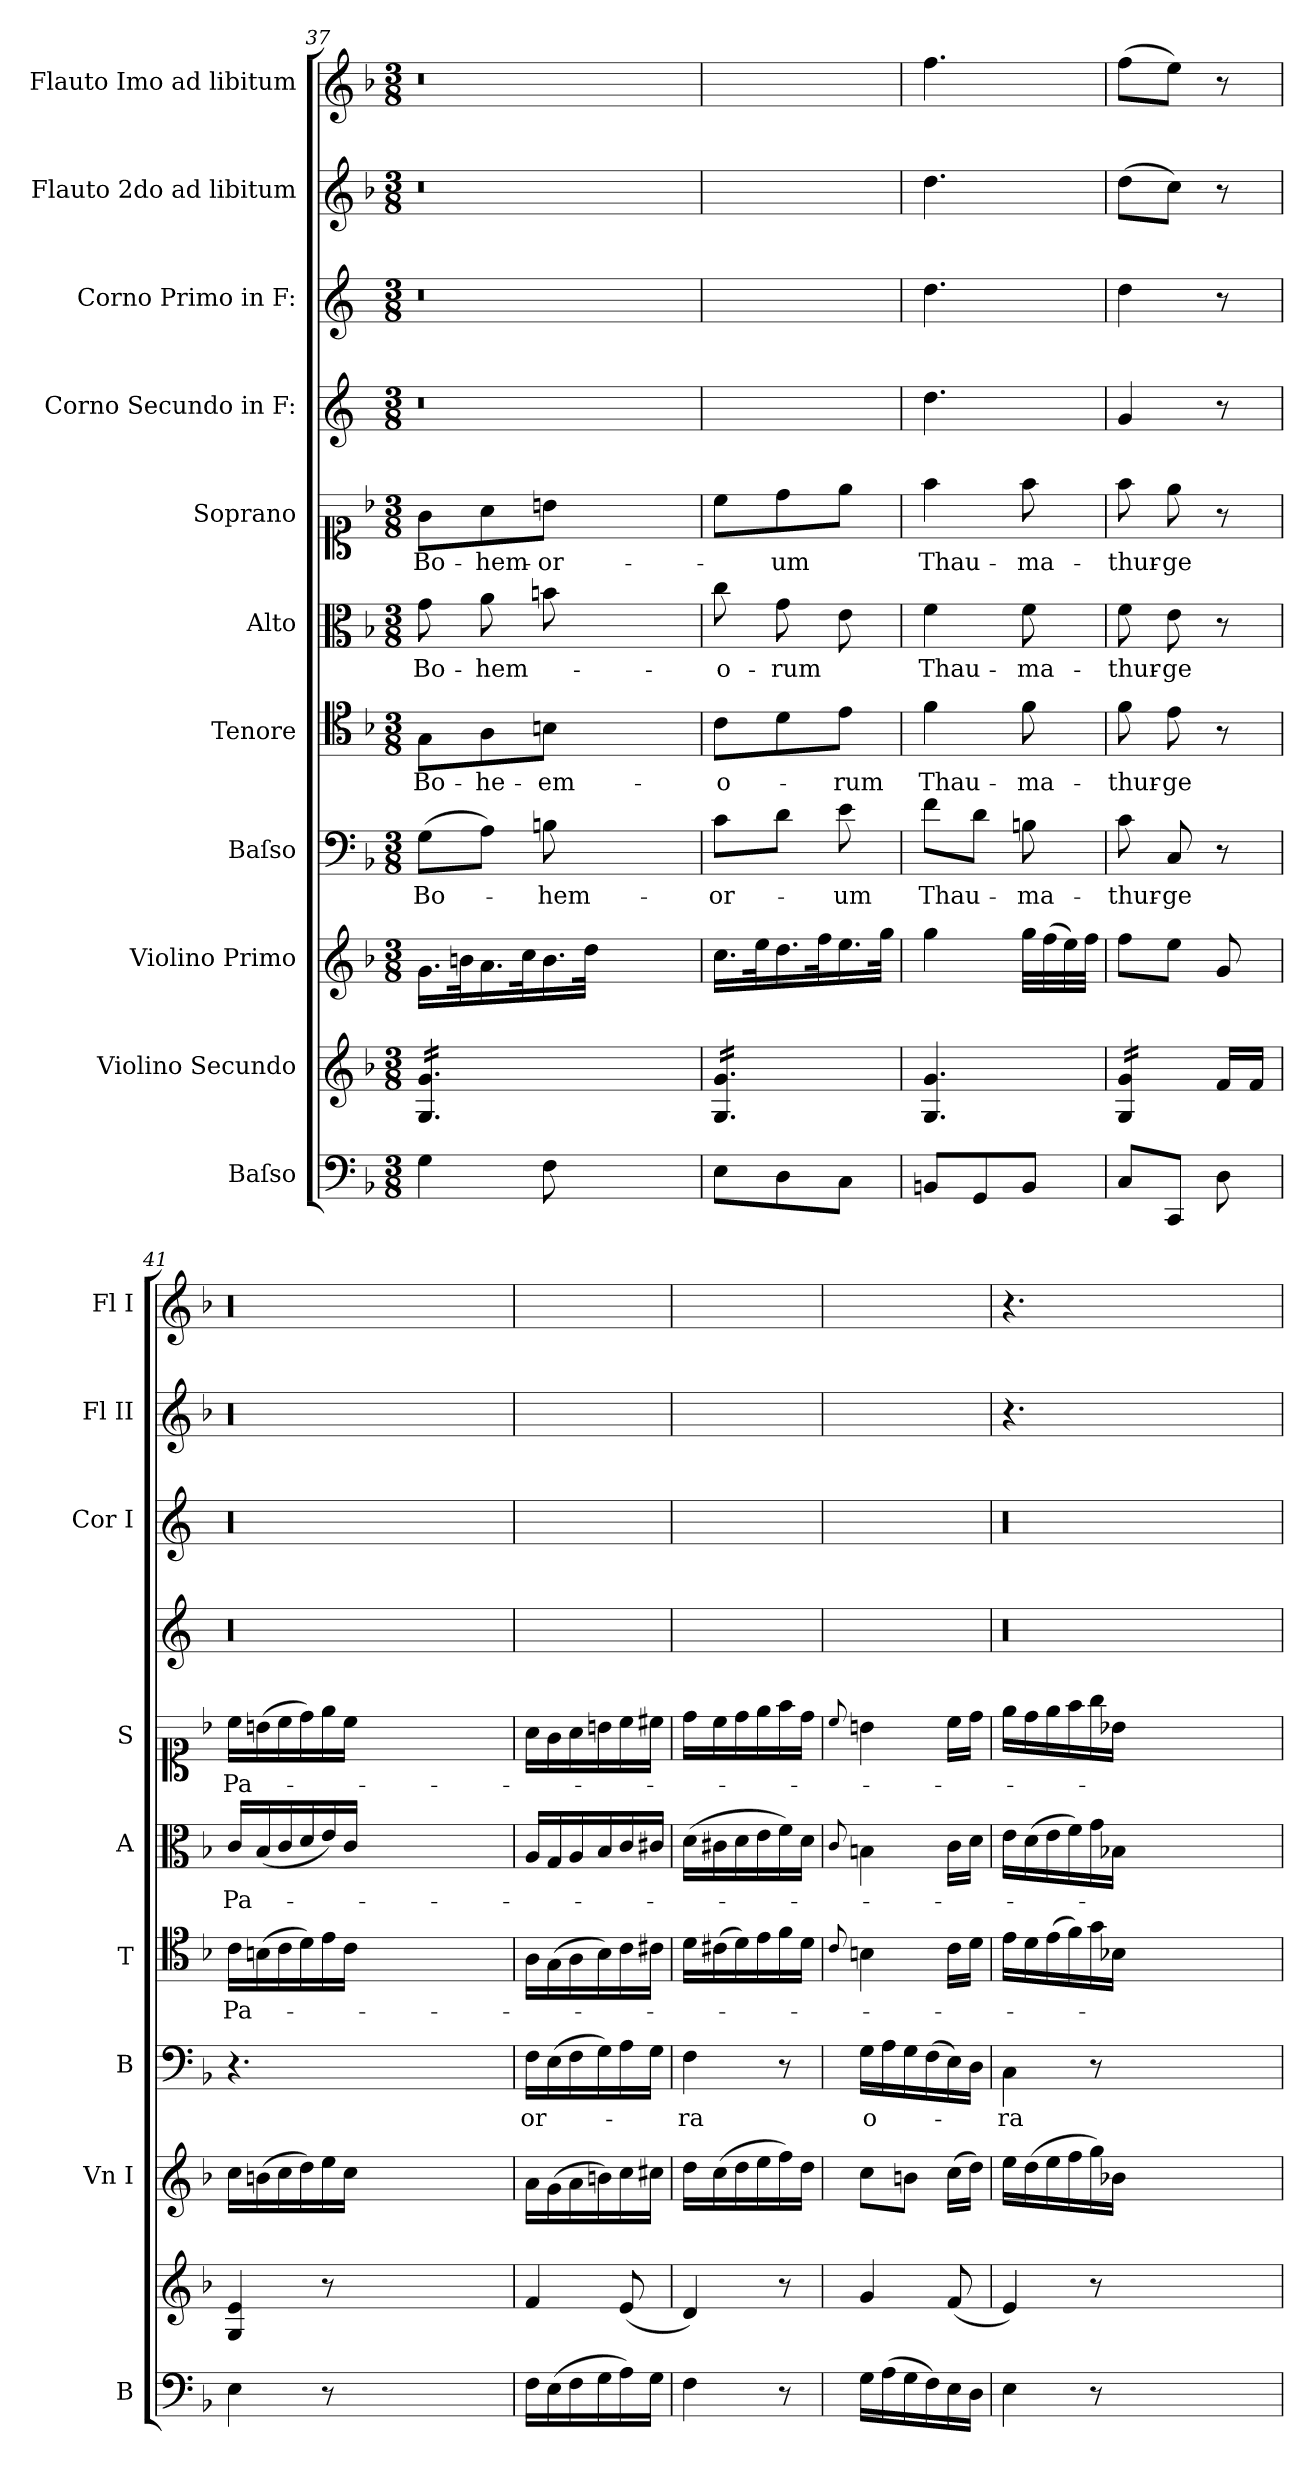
**kern	**kern	**kern	**kern	**text	**kern	**text	**kern	**text	**kern	**text	**kern	**kern	**kern	**kern
*part11	*part10	*part9	*part8	*part8	*part7	*part7	*part6	*part6	*part5	*part5	*part4	*part3	*part2	*part1
*staff11	*staff10	*staff9	*staff8	*staff8	*staff7	*staff7	*staff6	*staff6	*staff5	*staff5	*staff4	*staff3	*staff2	*staff1
*I"Baſso	*I"Violino Secundo	*I"Violino Primo	*I"Baſso	*	*I"Tenore	*	*I"Alto	*	*I"Soprano	*	*I"Corno Secundo in F:	*I"Corno Primo in F:	*I"Flauto 2do ad libitum	*I"Flauto Imo ad libitum
*I'B	*	*I'Vn I	*I'B	*	*I'T	*	*I'A	*	*I'S	*	*	*I'Cor I	*I'Fl II	*I'Fl I
*clefF4	*clefG2	*clefG2	*clefF4	*	*clefC4	*	*clefC3	*	*clefC1	*	*clefG2	*clefG2	*clefG2	*clefG2
*	*	*	*	*	*	*	*	*	*	*	*ITrd4c7	*ITrd4c7	*	*
*k[b-]	*k[b-]	*k[b-]	*k[b-]	*	*k[b-]	*	*k[b-]	*	*k[b-]	*	*k[b-]	*k[b-]	*k[b-]	*k[b-]
*F:	*F:	*F:	*F:	*	*F:	*	*F:	*	*F:	*	*	*	*F:	*F:
*M3/8	*M3/8	*M3/8	*M3/8	*	*M3/8	*	*M3/8	*	*M3/8	*	*M3/8	*M3/8	*M3/8	*M3/8
=37	=37	=37	=37	=37	=37	=37	=37	=37	=37	=37	=37	=37	=37	=37
!	!	!	!	!	!	!	!	!	!	!	!LO:N:vis=0	!LO:N:vis=0	!LO:N:vis=0	!LO:N:vis=0
*	*tremolo	*	*	*	*	*	*	*	*	*	*	*	*	*
4G\	16G/ 16g/LL	16.g\LL	(8G\L	Bo-	8G\L	Bo-	8g\	Bo-	8g\L	Bo-	2.r	2.r	2.r	2.r
.	16G/ 16g/	.	.	.	.	.	.	.	.	.	.	.	.	.
.	.	32bn\K	.	.	.	.	.	.	.	.	.	.	.	.
.	16G/ 16g/	16.a\	8A\J)	.	8A\	-he-	8a\	-hem-	8a\	-hem-	.	.	.	.
.	16G/ 16g/	.	.	.	.	.	.	.	.	.	.	.	.	.
.	.	32cc\K	.	.	.	.	.	.	.	.	.	.	.	.
8F\	16G/ 16g/	16.b\	8Bn\	-hem-	8Bn\J	-em-	8bn\	.	8bn\J	-or-	.	.	.	.
.	16G/ 16g/JJ	.	.	.	.	.	.	.	.	.	.	.	.	.
.	.	32dd\JJk	.	.	.	.	.	.	.	.	.	.	.	.
4.ryy	4.ryy	4.ryy	4.ryy	.	4.ryy	.	4.ryy	.	4.ryy	.	.	.	.	.
=38	=38	=38	=38	=38	=38	=38	=38	=38	=38	=38	=38	=38	=38	=38
8E\L	16G/ 16g/LL	16.cc\LL	8c\L	-or-	8c\L	-o-	8cc\	-o-	8cc\L	.	4.ryy	4.ryy	4.ryy	4.ryy
.	16G/ 16g/	.	.	.	.	.	.	.	.	.	.	.	.	.
.	.	32ee\K	.	.	.	.	.	.	.	.	.	.	.	.
8D\	16G/ 16g/	16.dd\	8d\J	.	8d\	.	8g\	-rum	8dd\	-um	.	.	.	.
.	16G/ 16g/	.	.	.	.	.	.	.	.	.	.	.	.	.
.	.	32ff\K	.	.	.	.	.	.	.	.	.	.	.	.
8C\J	16G/ 16g/	16.ee\	8e\	-um	8e\J	-rum	8e\	.	8ee\J	.	.	.	.	.
.	16G/ 16g/JJ	.	.	.	.	.	.	.	.	.	.	.	.	.
*	*Xtremolo	*	*	*	*	*	*	*	*	*	*	*	*	*
.	.	32gg\JJk	.	.	.	.	.	.	.	.	.	.	.	.
=39	=39	=39	=39	=39	=39	=39	=39	=39	=39	=39	=39	=39	=39	=39
8BBn/L	4.G/ 4.g/	4gg\	8f\L	Thau-	4f\	Thau-	4f\	Thau-	4ff\	Thau-	4.g\	4.g\	4.dd\	4.ff\
8GG/	.	.	8d\J	.	.	.	.	.	.	.	.	.	.	.
8BB/J	.	32gg\LLL	8Bn\	-ma-	8f\	-ma-	8f\	-ma-	8ff\	-ma-	.	.	.	.
.	.	(32ff\	.	.	.	.	.	.	.	.	.	.	.	.
.	.	32ee\)	.	.	.	.	.	.	.	.	.	.	.	.
.	.	32ff\JJJ	.	.	.	.	.	.	.	.	.	.	.	.
=40	=40	=40	=40	=40	=40	=40	=40	=40	=40	=40	=40	=40	=40	=40
*	*tremolo	*	*	*	*	*	*	*	*	*	*	*	*	*
8C/L	16G/ 16g/LL	8ff\L	8c\	-thur-	8f\	-thur-	8f\	-thur-	8ff\	-thur-	4c/	4g\	(8dd\L	(8ff\L
.	16G/ 16g/	.	.	.	.	.	.	.	.	.	.	.	.	.
8CC/J	16G/ 16g/	8ee\J	8C/	-ge	8e\	-ge	8e\	-ge	8ee\	-ge	.	.	8cc\J)	8ee\J)
.	16G/ 16g/JJ	.	.	.	.	.	.	.	.	.	.	.	.	.
*	*Xtremolo	*	*	*	*	*	*	*	*	*	*	*	*	*
8D\	16f/LL	8g/	8r	.	8r	.	8r	.	8r	.	8r	8r	8r	8r
.	16f/JJ	.	.	.	.	.	.	.	.	.	.	.	.	.
=41	=41	=41	=41	=41	=41	=41	=41	=41	=41	=41	=41	=41	=41	=41
!	!	!	!	!	!	!	!	!	!	!	!LO:N:vis=00	!LO:N:vis=00	!LO:N:vis=00	!LO:N:vis=00
4E\	4G/ 4e/	16cc\LL	4.r	.	16c\LL	Pa-	16c/LL	Pa-	16cc\LL	Pa-	1.r	1.r	1.r	1.r
.	.	(16bn\	.	.	(16Bn\	.	(16B-/	.	(16bn\	.	.	.	.	.
.	.	16cc\	.	.	16c\	.	16c/	.	16cc\	.	.	.	.	.
.	.	16dd\)	.	.	16d\)	.	16d/	.	16dd\)	.	.	.	.	.
8r	8r	16ee\	.	.	16e\	.	16e/)	.	16ee\	.	.	.	.	.
.	.	16cc\JJ	.	.	16c\JJ	.	16c/JJ	.	16cc\JJ	.	.	.	.	.
1ryy	1ryy	1ryy	1ryy	.	1ryy	.	1ryy	.	1ryy	.	.	.	.	.
8ryy	8ryy	8ryy	8ryy	.	8ryy	.	8ryy	.	8ryy	.	.	.	.	.
=42	=42	=42	=42	=42	=42	=42	=42	=42	=42	=42	=42	=42	=42	=42
16F\LL	4f/	16a\LL	16F\LL	or-	16A\LL	.	16A/LL	.	16a\LL	.	4.ryy	4.ryy	4.ryy	4.ryy
(16E\	.	(16g\	(16E\	.	(16G\	.	16G/	.	16g\	.	.	.	.	.
16F\	.	16a\	16F\	.	16A\	.	16A/	.	16a\	.	.	.	.	.
16G\	.	16bn\)	16G\)	.	16B-\)	.	16B-/	.	16bn\	.	.	.	.	.
16A\)	(8e/	16cc\	16A\	.	16c\	.	16c/	.	16cc\	.	.	.	.	.
16G\JJ	.	16cc#X\JJ	16G\JJ	.	16c#X\JJ	.	16c#X/JJ	.	16cc#X\JJ	.	.	.	.	.
=43	=43	=43	=43	=43	=43	=43	=43	=43	=43	=43	=43	=43	=43	=43
4F\	4d/)	16dd\LL	4F\	-ra	16d\LL	.	(16d\LL	.	16dd\LL	.	4.ryy	4.ryy	4.ryy	4.ryy
.	.	(16cc\	.	.	(16c#X\	.	16c#X\	.	16cc\	.	.	.	.	.
.	.	16dd\	.	.	16d\)	.	16d\	.	16dd\	.	.	.	.	.
.	.	16ee\	.	.	16e\	.	16e\	.	16ee\	.	.	.	.	.
8r	8r	16ff\)	8r	.	16f\	.	16f\)	.	16ff\	.	.	.	.	.
.	.	16dd\JJ	.	.	16d\JJ	.	16d\JJ	.	16dd\JJ	.	.	.	.	.
=44	=44	=44	=44	=44	=44	=44	=44	=44	=44	=44	=44	=44	=44	=44
.	.	.	.	.	8qqc/	.	8qqc/	.	8qqcc/	.	.	.	.	.
16G\LL	4g/	8cc\L	16G\LL	o-	4Bn\	.	4Bn\	.	4bn\	.	4.ryy	4.ryy	4.ryy	4.ryy
(16A\	.	.	16A\	.	.	.	.	.	.	.	.	.	.	.
16G\	.	8bn\J	16G\	.	.	.	.	.	.	.	.	.	.	.
16F\)	.	.	(16F\	.	.	.	.	.	.	.	.	.	.	.
16E\	(8f/	(16cc\LL	16E\)	.	16c\LL	.	16c\LL	.	16cc\LL	.	.	.	.	.
16D\JJ	.	16dd\JJ)	16D\JJ	.	16d\JJ	.	16d\JJ	.	16dd\JJ	.	.	.	.	.
=45	=45	=45	=45	=45	=45	=45	=45	=45	=45	=45	=45	=45	=45	=45
!	!	!	!	!	!	!	!	!	!	!	!LO:N:vis=00	!LO:N:vis=00	!	!
4E\	4e/)	16ee\LL	4C\	-ra	16e\LL	.	16e\LL	.	16ee\LL	.	1.r	1.r	4.r	4.r
.	.	(16dd\	.	.	16d\	.	(16d\	.	16dd\	.	.	.	.	.
.	.	16ee\	.	.	(16e\	.	16e\	.	16ee\	.	.	.	.	.
.	.	16ff\	.	.	16f\)	.	16f\)	.	16ff\	.	.	.	.	.
8r	8r	16gg\)	8r	.	16g\	.	16g\	.	16gg\	.	.	.	.	.
.	.	16b-X\JJ	.	.	16B-X\JJ	.	16B-X\JJ	.	16b-X\JJ	.	.	.	.	.
1ryy	1ryy	1ryy	1ryy	.	1ryy	.	1ryy	.	1ryy	.	.	.	1ryy	1ryy
8ryy	8ryy	8ryy	8ryy	.	8ryy	.	8ryy	.	8ryy	.	.	.	8ryy	8ryy
=	=	=	=	=	=	=	=	=	=	=	=	=	=	=
*-	*-	*-	*-	*-	*-	*-	*-	*-	*-	*-	*-	*-	*-	*-
